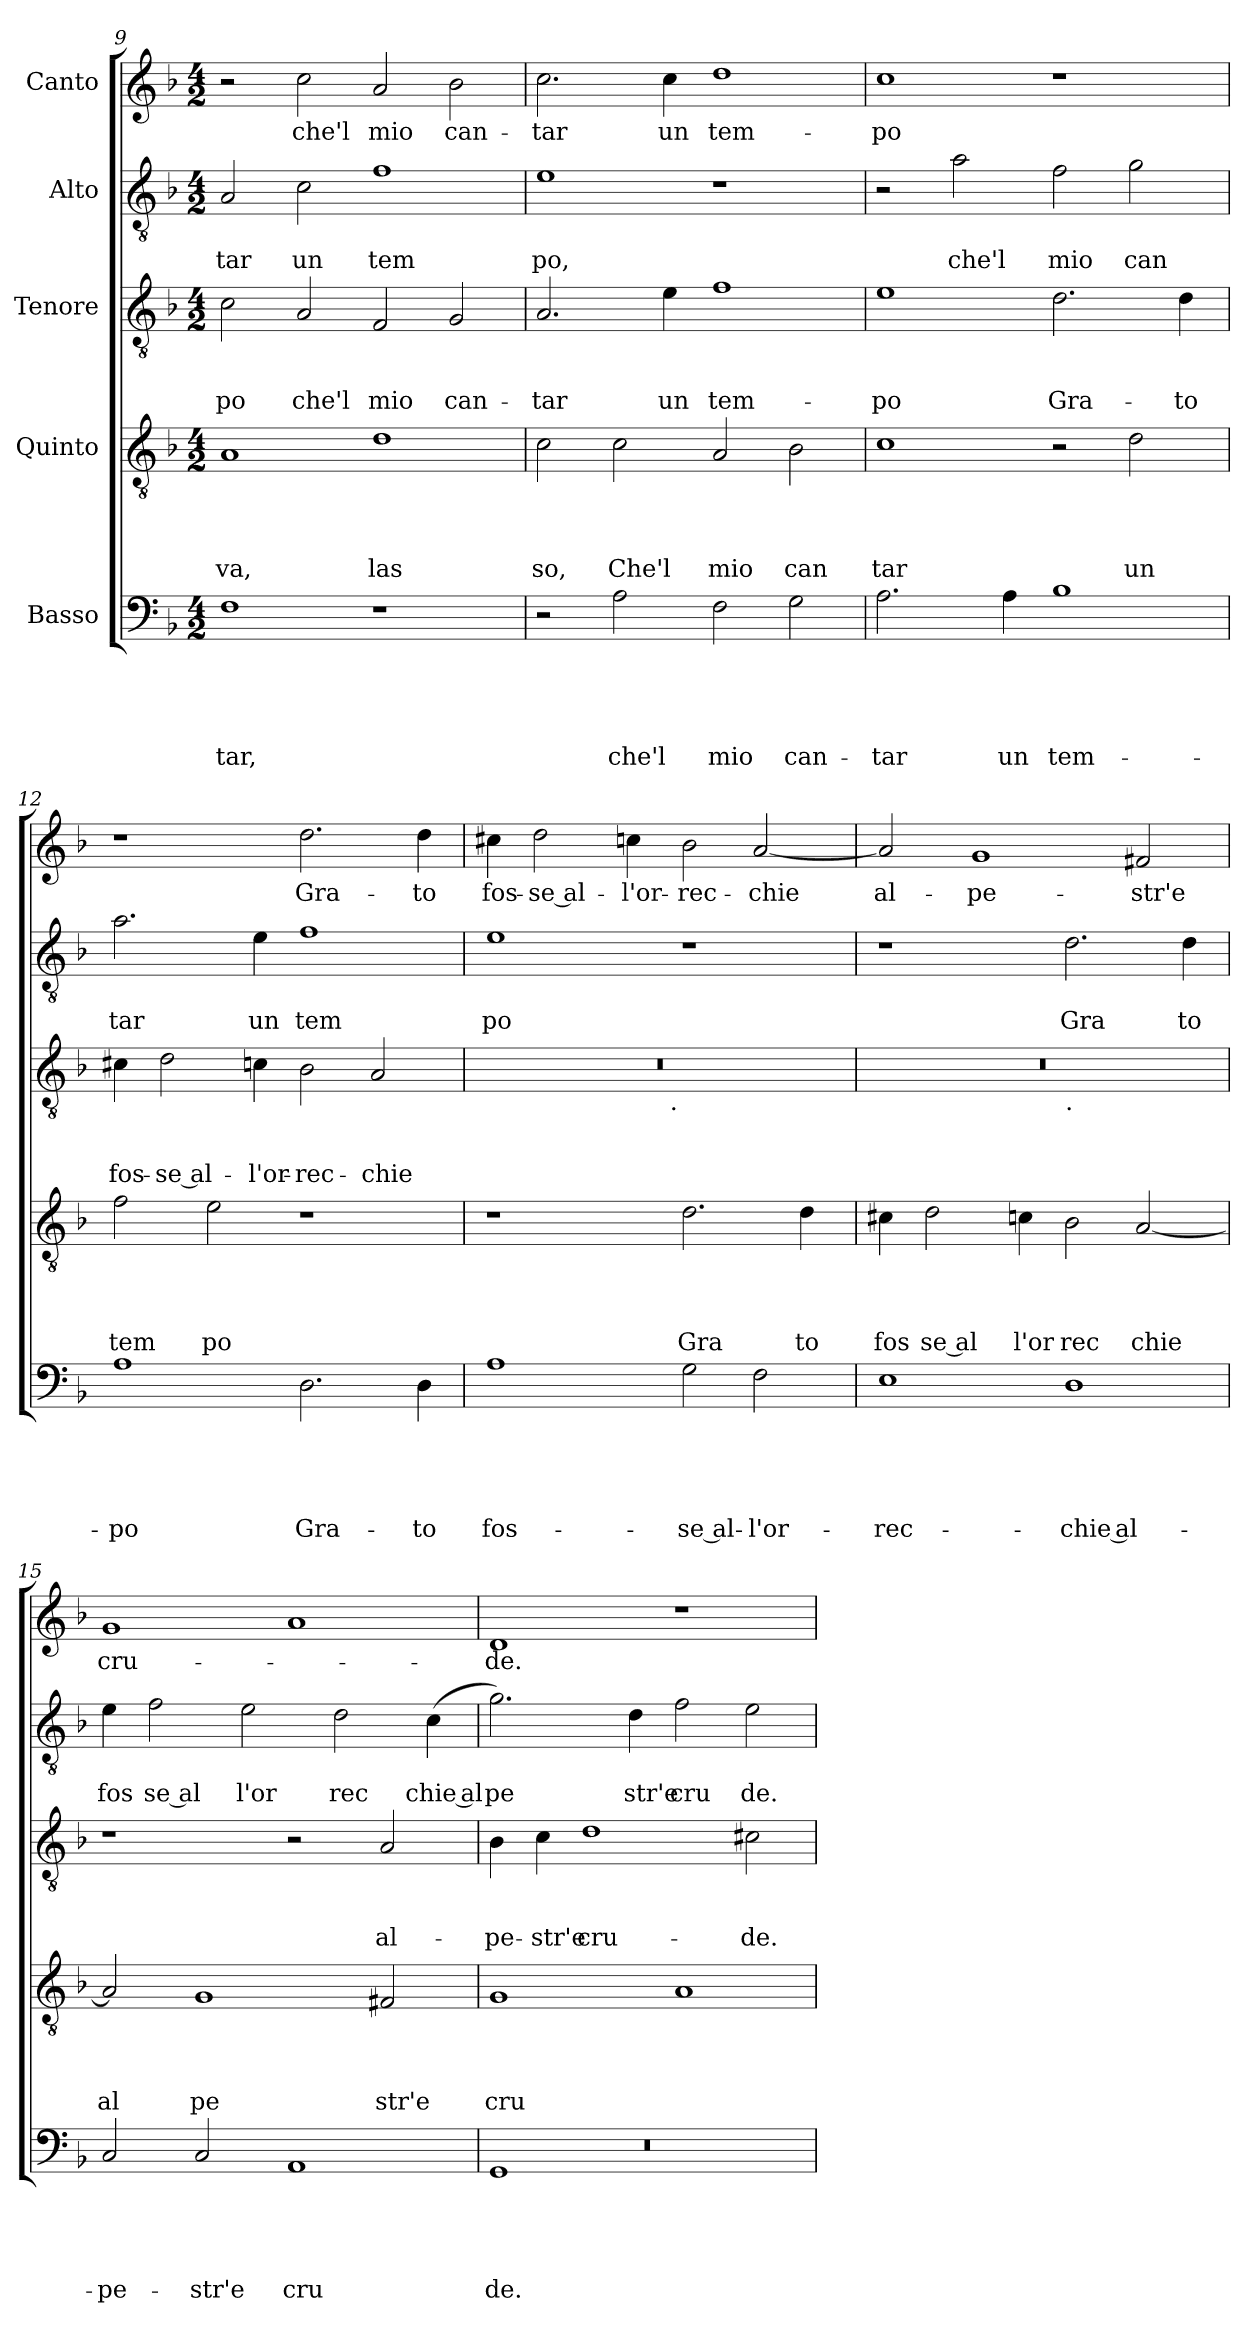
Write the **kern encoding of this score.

**kern	**text	**text	**text	**text	**text	**kern	**text	**text	**text	**text	**kern	**text	**text	**text	**kern	**text	**text	**kern	**text
*part5	*part5	*part5	*part5	*part5	*part5	*part4	*part4	*part4	*part4	*part4	*part3	*part3	*part3	*part3	*part2	*part2	*part2	*part1	*part1
*staff5	*staff5	*staff5	*staff5	*staff5	*staff5	*staff4	*staff4	*staff4	*staff4	*staff4	*staff3	*staff3	*staff3	*staff3	*staff2	*staff2	*staff2	*staff1	*staff1
*I"Basso	*	*	*	*	*	*I"Quinto	*	*	*	*	*I"Tenore	*	*	*	*I"Alto	*	*	*I"Canto	*
*clefF4	*	*	*	*	*	*clefGv2	*	*	*	*	*clefGv2	*	*	*	*clefGv2	*	*	*clefG2	*
*k[b-]	*	*	*	*	*	*k[b-]	*	*	*	*	*k[b-]	*	*	*	*k[b-]	*	*	*k[b-]	*
*F:	*	*	*	*	*	*F:	*	*	*	*	*F:	*	*	*	*F:	*	*	*F:	*
*M4/2	*	*	*	*	*	*M4/2	*	*	*	*	*M4/2	*	*	*	*M4/2	*	*	*M4/2	*
=9	=9	=9	=9	=9	=9	=9	=9	=9	=9	=9	=9	=9	=9	=9	=9	=9	=9	=9	=9
!	!	!	!	!	!LO:LY:b	!	!	!	!	!LO:LY:b	!	!	!	!LO:LY:b	!	!	!LO:LY:b	!	!
1F	.	.	.	.	-tar,	1A	.	.	.	va,	2c\	.	.	-po	2A/	.	tar	2r	.
!	!	!	!	!	!	!	!	!	!	!	!	!	!	!LO:LY:b	!	!	!LO:LY:b	!	!LO:LY:b
.	.	.	.	.	.	.	.	.	.	.	2A/	.	.	che'l	2c\	.	un	2cc\	che'l
!	!	!	!	!	!	!	!	!	!	!LO:LY:b	!	!	!	!LO:LY:b	!	!	!LO:LY:b	!	!LO:LY:b
1r	.	.	.	.	.	1d	.	.	.	las	2F/	.	.	mio	1f	.	tem	2a/	mio
!	!	!	!	!	!	!	!	!	!	!	!	!	!	!LO:LY:b	!	!	!	!	!LO:LY:b
.	.	.	.	.	.	.	.	.	.	.	2G/	.	.	can-	.	.	.	2b-\	can-
=10	=10	=10	=10	=10	=10	=10	=10	=10	=10	=10	=10	=10	=10	=10	=10	=10	=10	=10	=10
!	!	!	!	!	!	!	!	!	!	!LO:LY:b	!	!	!	!LO:LY:b	!	!	!LO:LY:b	!	!LO:LY:b
2r	.	.	.	.	.	2c\	.	.	.	so,	2.A/	.	.	-tar	1e	.	po,	2.cc\	-tar
!	!	!	!	!	!LO:LY:b	!	!	!	!	!LO:LY:b	!	!	!	!	!	!	!	!	!
2A\	.	.	.	.	che'l	2c\	.	.	.	Che'l	.	.	.	.	.	.	.	.	.
!	!	!	!	!	!	!	!	!	!	!	!	!	!	!LO:LY:b	!	!	!	!	!LO:LY:b
.	.	.	.	.	.	.	.	.	.	.	4e\	.	.	un	.	.	.	4cc\	un
!	!	!	!	!	!LO:LY:b	!	!	!	!	!LO:LY:b	!	!	!	!LO:LY:b	!	!	!	!	!LO:LY:b
2F\	.	.	.	.	mio	2A/	.	.	.	mio	1f	.	.	tem-	1r	.	.	1dd	tem-
!	!	!	!	!	!LO:LY:b	!	!	!	!	!LO:LY:b	!	!	!	!	!	!	!	!	!
2G\	.	.	.	.	can-	2B-\	.	.	.	can	.	.	.	.	.	.	.	.	.
=11	=11	=11	=11	=11	=11	=11	=11	=11	=11	=11	=11	=11	=11	=11	=11	=11	=11	=11	=11
!	!	!	!	!	!LO:LY:b	!	!	!	!	!LO:LY:b	!	!	!	!LO:LY:b	!	!	!	!	!LO:LY:b
2.A\	.	.	.	.	-tar	1c	.	.	.	tar	1e	.	.	-po	2r	.	.	1cc	-po
!	!	!	!	!	!	!	!	!	!	!	!	!	!	!	!	!	!LO:LY:b	!	!
.	.	.	.	.	.	.	.	.	.	.	.	.	.	.	2a\	.	che'l	.	.
!	!	!	!	!	!LO:LY:b	!	!	!	!	!	!	!	!	!	!	!	!	!	!
4A\	.	.	.	.	un	.	.	.	.	.	.	.	.	.	.	.	.	.	.
!	!	!	!	!	!LO:LY:b	!	!	!	!	!	!	!	!	!LO:LY:b	!	!	!LO:LY:b	!	!
1B-	.	.	.	.	tem-	2r	.	.	.	.	2.d\	.	.	Gra-	2f\	.	mio	1r	.
!	!	!	!	!	!	!	!	!	!	!LO:LY:b	!	!	!	!	!	!	!LO:LY:b	!	!
.	.	.	.	.	.	2d\	.	.	.	un	.	.	.	.	2g\	.	can	.	.
!	!	!	!	!	!	!	!	!	!	!	!	!	!	!LO:LY:b	!	!	!	!	!
.	.	.	.	.	.	.	.	.	.	.	4d\	.	.	-to	.	.	.	.	.
=12	=12	=12	=12	=12	=12	=12	=12	=12	=12	=12	=12	=12	=12	=12	=12	=12	=12	=12	=12
!	!	!	!	!	!LO:LY:b	!	!	!	!	!LO:LY:b	!	!	!	!LO:LY:b	!	!	!LO:LY:b	!	!
1A	.	.	.	.	-po	2f\	.	.	.	tem	4c#X\	.	.	fos-	2.a\	.	tar	1r	.
!	!	!	!	!	!	!	!	!	!	!	!	!	!	!LO:LY:b:rj	!	!	!	!	!
.	.	.	.	.	.	.	.	.	.	.	2d\	.	.	-se al-	.	.	.	.	.
!	!	!	!	!	!	!	!	!	!	!LO:LY:b	!	!	!	!	!	!	!	!	!
.	.	.	.	.	.	2e\	.	.	.	po	.	.	.	.	.	.	.	.	.
!	!	!	!	!	!	!	!	!	!	!	!	!	!	!LO:LY:b	!	!	!LO:LY:b	!	!
.	.	.	.	.	.	.	.	.	.	.	4cn\	.	.	-l'or-	4e\	.	un	.	.
!	!	!	!	!	!LO:LY:b	!	!	!	!	!	!	!	!	!LO:LY:b	!	!	!LO:LY:b	!	!LO:LY:b
2.D\	.	.	.	.	Gra-	1r	.	.	.	.	2B-\	.	.	-rec-	1f	.	tem	2.dd\	Gra-
!	!	!	!	!	!	!	!	!	!	!	!	!	!	!LO:LY:b	!	!	!	!	!
.	.	.	.	.	.	.	.	.	.	.	2A/	.	.	-chie	.	.	.	.	.
!	!	!	!	!	!LO:LY:b	!	!	!	!	!	!	!	!	!	!	!	!	!	!LO:LY:b
4D\	.	.	.	.	-to	.	.	.	.	.	.	.	.	.	.	.	.	4dd\	-to
!!LO:LB:g=z
=13	=13	=13	=13	=13	=13	=13	=13	=13	=13	=13	=13	=13	=13	=13	=13	=13	=13	=13	=13
!	!	!	!	!	!LO:LY:b	!	!	!	!	!	!	!	!	!	!	!	!LO:LY:b	!	!LO:LY:b
*	*	*	*	*	*	*	*	*	*	*	*^	*	*	*	*	*	*	*	*
1A	.	.	.	.	fos-	1r	.	.	.	.	0r	2ryy	.	.	.	1e	.	po	4cc#X\	fos-
!	!	!	!	!	!	!	!	!	!	!	!	!	!	!	!	!	!	!	!	!LO:LY:b:rj
.	.	.	.	.	.	.	.	.	.	.	.	.	.	.	.	.	.	.	2dd\	-se al-
.	.	.	.	.	.	.	.	.	.	.	.	4...ryy	.	.	.	.	.	.	.	.
!	!	!	!	!	!	!	!	!	!	!	!	!	!	!	!	!	!	!	!	!LO:LY:b
.	.	.	.	.	.	.	.	.	.	.	.	.	.	.	.	.	.	.	4ccn\	-l'or-
!	!	!	!	!	!	!	!	!	!	!	!	!LO:TX:b:t=.	!	!	!	!	!	!	!	!
.	.	.	.	.	.	.	.	.	.	.	.	1ryy	.	.	.	.	.	.	.	.
!	!	!	!	!	!LO:LY:b:rj	!	!	!	!	!LO:LY:b	!	!	!	!	!	!	!	!	!	!LO:LY:b
2G\	.	.	.	.	-se al-	2.d\	.	.	.	Gra	.	.	.	.	.	1r	.	.	2b-\	-rec-
!	!	!	!	!	!LO:LY:b	!	!	!	!	!	!	!	!	!	!	!	!	!	!	!LO:LY:b
2F\	.	.	.	.	-l'or-	.	.	.	.	.	.	.	.	.	.	.	.	.	[<2a/	-chie
!	!	!	!	!	!	!	!	!	!	!LO:LY:b	!	!	!	!	!	!	!	!	!	!
.	.	.	.	.	.	4d\	.	.	.	to	.	.	.	.	.	.	.	.	.	.
.	.	.	.	.	.	.	.	.	.	.	.	32ryy	.	.	.	.	.	.	.	.
=14	=14	=14	=14	=14	=14	=14	=14	=14	=14	=14	=14	=14	=14	=14	=14	=14	=14	=14	=14	=14
!	!	!	!	!	!LO:LY:b	!	!	!	!	!LO:LY:b	!	!	!	!	!	!	!	!	!	!LO:LY:b:rj
1E	.	.	.	.	-rec-	4c#X\	.	.	.	fos	0r	1ryy	.	.	.	1r	.	.	2a/]	al-
!	!	!	!	!	!	!	!	!	!	!LO:LY:b:rj	!	!	!	!	!	!	!	!	!	!
.	.	.	.	.	.	2d\	.	.	.	se al	.	.	.	.	.	.	.	.	.	.
!	!	!	!	!	!	!	!	!	!	!	!	!	!	!	!	!	!	!	!	!LO:LY:b
.	.	.	.	.	.	.	.	.	.	.	.	.	.	.	.	.	.	.	1g	-pe-
!	!	!	!	!	!	!	!	!	!	!LO:LY:b	!	!	!	!	!	!	!	!	!	!
.	.	.	.	.	.	4cn\	.	.	.	l'or	.	.	.	.	.	.	.	.	.	.
!	!	!	!	!	!	!	!	!	!	!	!	!LO:TX:b:t=.	!	!	!	!	!	!	!	!
!	!	!	!	!	!LO:LY:b:rj	!	!	!	!	!LO:LY:b	!	!	!	!	!	!	!	!LO:LY:b	!	!
1D	.	.	.	.	-chie al-	2B-\	.	.	.	rec	.	1ryy	.	.	.	2.d\	.	Gra	.	.
!	!	!	!	!	!	!	!	!	!	!LO:LY:b	!	!	!	!	!	!	!	!	!	!LO:LY:b
.	.	.	.	.	.	[<2A/	.	.	.	chie	.	.	.	.	.	.	.	.	2f#X/	-str'e
!	!	!	!	!	!	!	!	!	!	!	!	!	!	!	!	!	!	!LO:LY:b	!	!
.	.	.	.	.	.	.	.	.	.	.	.	.	.	.	.	4d\	.	to	.	.
=15	=15	=15	=15	=15	=15	=15	=15	=15	=15	=15	=15	=15	=15	=15	=15	=15	=15	=15	=15	=15
!	!	!	!	!	!LO:LY:b	!	!	!	!	!LO:LY:b	!	!	!	!	!	!	!	!LO:LY:b	!	!LO:LY:b
*	*	*	*	*	*	*	*	*	*	*	*v	*v	*	*	*	*	*	*	*	*
2C/	.	.	.	.	-pe-	2A/]	.	.	.	al	1r	.	.	.	4e\	.	fos	1g	cru-
!	!	!	!	!	!	!	!	!	!	!	!	!	!	!	!	!	!LO:LY:b:rj	!	!
.	.	.	.	.	.	.	.	.	.	.	.	.	.	.	2f\	.	se al	.	.
!	!	!	!	!	!LO:LY:b	!	!	!	!	!LO:LY:b	!	!	!	!	!	!	!	!	!
2C/	.	.	.	.	-str'e	1G	.	.	.	pe	.	.	.	.	.	.	.	.	.
!	!	!	!	!	!	!	!	!	!	!	!	!	!	!	!	!	!LO:LY:b	!	!
.	.	.	.	.	.	.	.	.	.	.	.	.	.	.	2e\	.	l'or	.	.
!	!	!	!	!	!LO:LY:b	!	!	!	!	!	!	!	!	!	!	!	!	!	!
1AA	.	.	.	.	cru-	.	.	.	.	.	2r	.	.	.	.	.	.	1a	.
!	!	!	!	!	!	!	!	!	!	!	!	!	!	!	!	!	!LO:LY:b	!	!
.	.	.	.	.	.	.	.	.	.	.	.	.	.	.	2d\	.	rec	.	.
!	!	!	!	!	!	!	!	!	!	!LO:LY:b	!	!	!	!LO:LY:b	!	!	!	!	!
.	.	.	.	.	.	2F#X/	.	.	.	str'e	2A/	.	.	al-	.	.	.	.	.
!	!	!	!	!	!	!	!	!	!	!	!	!	!	!	!	!	!LO:LY:b:rj	!	!
.	.	.	.	.	.	.	.	.	.	.	.	.	.	.	(<4c\	.	chie al	.	.
=16	=16	=16	=16	=16	=16	=16	=16	=16	=16	=16	=16	=16	=16	=16	=16	=16	=16	=16	=16
*^	*	*	*	*	*	*	*	*	*	*	*	*	*	*	*	*	*	*	*
*	*^	*	*	*	*	*	*	*	*	*	*	*	*	*	*	*	*	*	*	*
!	!	!LO:N:vis=1	!	!	!	!	!LO:LY:b	!	!	!	!	!LO:LY:b	!	!	!	!LO:LY:b	!	!	!LO:LY:b	!	!LO:LY:b
0ryy	1GG	0r	.	.	.	.	-de.	1G	.	.	.	cru	4B-\	.	.	-pe-	2.g\)	.	pe	1d	-de.
!	!	!	!	!	!	!	!	!	!	!	!	!	!	!	!	!LO:LY:b	!	!	!	!	!
.	.	.	.	.	.	.	.	.	.	.	.	.	4c\	.	.	-str'e	.	.	.	.	.
!	!	!	!	!	!	!	!	!	!	!	!	!	!	!	!	!LO:LY:b	!	!	!	!	!
.	.	.	.	.	.	.	.	.	.	.	.	.	1d	.	.	cru-	.	.	.	.	.
!	!	!	!	!	!	!	!	!	!	!	!	!	!	!	!	!	!	!	!LO:LY:b	!	!
.	.	.	.	.	.	.	.	.	.	.	.	.	.	.	.	.	4d\	.	str'e	.	.
!	!	!	!	!	!	!	!	!	!	!	!	!	!	!	!	!	!	!	!LO:LY:b	!	!
.	1ryy	.	.	.	.	.	.	1A	.	.	.	.	.	.	.	.	2f\	.	cru	1r	.
!	!	!	!	!	!	!	!	!	!	!	!	!	!	!	!	!LO:LY:b	!	!	!LO:LY:b	!	!
.	.	.	.	.	.	.	.	.	.	.	.	.	2c#X\	.	.	-de.	2e\	.	de.	.	.
*v	*v	*v	*	*	*	*	*	*	*	*	*	*	*	*	*	*	*	*	*	*	*
=	=	=	=	=	=	=	=	=	=	=	=	=	=	=	=	=	=	=	=
*-	*-	*-	*-	*-	*-	*-	*-	*-	*-	*-	*-	*-	*-	*-	*-	*-	*-	*-	*-
